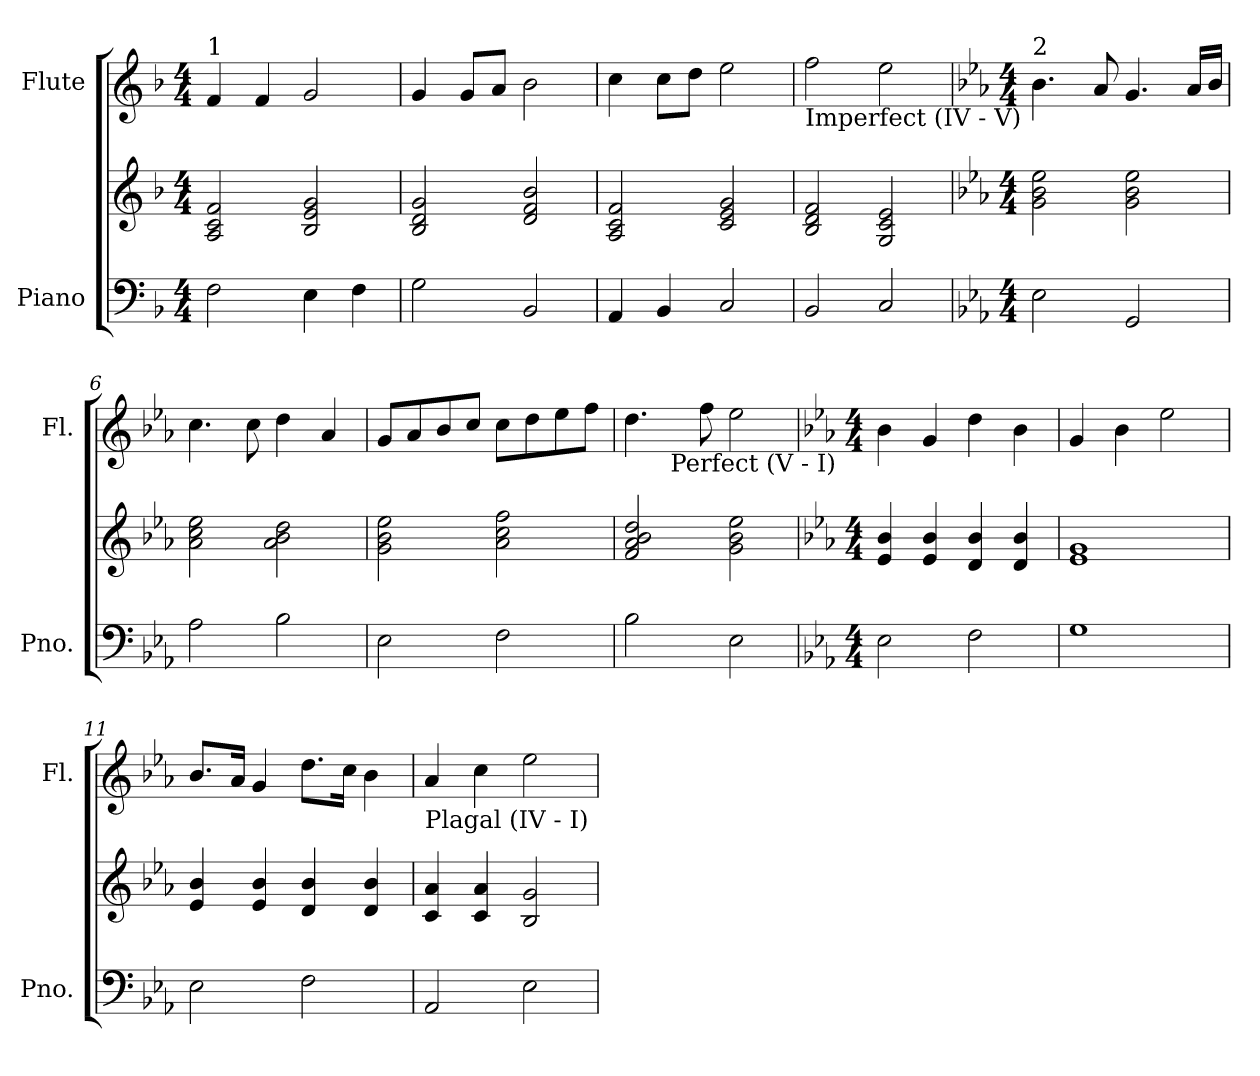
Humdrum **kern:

**kern	**kern	**kern
*part2	*part2	*part1
*staff3	*staff2	*staff1
*I"Piano	*	*I"Flute
*I'Pno.	*	*I'Fl.
!!LO:PB:g=z
*clefF4	*clefG2	*clefG2
*k[b-]	*k[b-]	*k[b-]
*F:	*F:	*F:
*M4/4	*M4/4	*M4/4
=1	=1	=1
!	!	!LO:TX:a:t=1
2Fi\	2Ai/ 2ci 2fi	4fi/
.	.	4fi/
4Ei\	2B-i/ 2ei 2gi	2gi/
4Fi\	.	.
=2	=2	=2
2Gi\	2B-i/ 2di 2gi	4gi/
.	.	8gi/L
.	.	8ai/J
2BB-i/	2di/ 2fi 2b-i	2b-i\
=3	=3	=3
4AAi/	2Ai/ 2ci 2fi	4cci\
4BB-i/	.	8cci\L
.	.	8ddi\J
2Ci/	2ci/ 2ei 2gi	2eei\
=4	=4	=4
!	!	!LO:TX:b:t=Imperfect (IV - V)
2BB-i/	2B-i/ 2di 2fi	2ffi\
2Ci/	2Gi/ 2ci 2ei	2eei\
!!LO:LB:g=z
=5	=5	=5
*k[b-e-a-]	*k[b-e-a-]	*k[b-e-a-]
*E-:	*E-:	*E-:
*M4/4	*M4/4	*M4/4
!	!	!LO:TX:a:t=2
2E-i\	2gi\ 2b-i 2ee-i	4.b-i\
.	.	8a-i/
2GGi/	2gi\ 2b-i 2ee-i	4.gi/
.	.	16a-i/LL
.	.	16b-i/JJ
=6	=6	=6
2A-i\	2a-i\ 2cci 2ee-i	4.cci\
.	.	8cci\
2B-i\	2a-i\ 2b-i 2ddi	4ddi\
.	.	4a-i/
=7	=7	=7
2E-i\	2gi\ 2b-i 2ee-i	8gi/L
.	.	8a-i/
.	.	8b-i/
.	.	8cci/J
2Fi\	2a-i\ 2cci 2ffi	8cci\L
.	.	8ddi\
.	.	8ee-i\
.	.	8ffi\J
=8	=8	=8
*	*	*^
2B-i\	2fi/ 2a-i 2b-i 2ddi	4.ddi\	4ryy
!	!	!	!LO:TX:b:t=Perfect (V - I)
.	.	.	2.ryy
.	.	8ffi\	.
2E-i\	2gi\ 2b-i 2ee-i	2ee-i\	.
*	*	*v	*v
!!LO:LB:g=z
=9	=9	=9
*k[b-e-a-]	*k[b-e-a-]	*k[b-e-a-]
*E-:	*E-:	*E-:
*M4/4	*M4/4	*M4/4
*	*	*^
!	!	!LO:TX:a:t=3	!
*	*	*v	*v
2E-i\	4e-i/ 4b-i	4b-i\
.	4e-i/ 4b-i	4gi/
2Fi\	4di/ 4b-i	4ddi\
.	4di/ 4b-i	4b-i\
=10	=10	=10
1Gi	1e-i 1gi	4gi/
.	.	4b-i\
.	.	2ee-i\
=11	=11	=11
2E-i\	4e-i/ 4b-i	8.b-i/L
.	.	16a-i/Jk
.	4e-i/ 4b-i	4gi/
2Fi\	4di/ 4b-i	8.ddi\L
.	.	16cci\Jk
.	4di/ 4b-i	4b-i\
=12	=12	=12
!	!	!LO:TX:b:t=Plagal (IV - I)
2AA-i/	4ci/ 4a-i	4a-i/
.	4ci/ 4a-i	4cci\
2E-i\	2B-i/ 2gi	2ee-i\
=	=	=
*-	*-	*-
